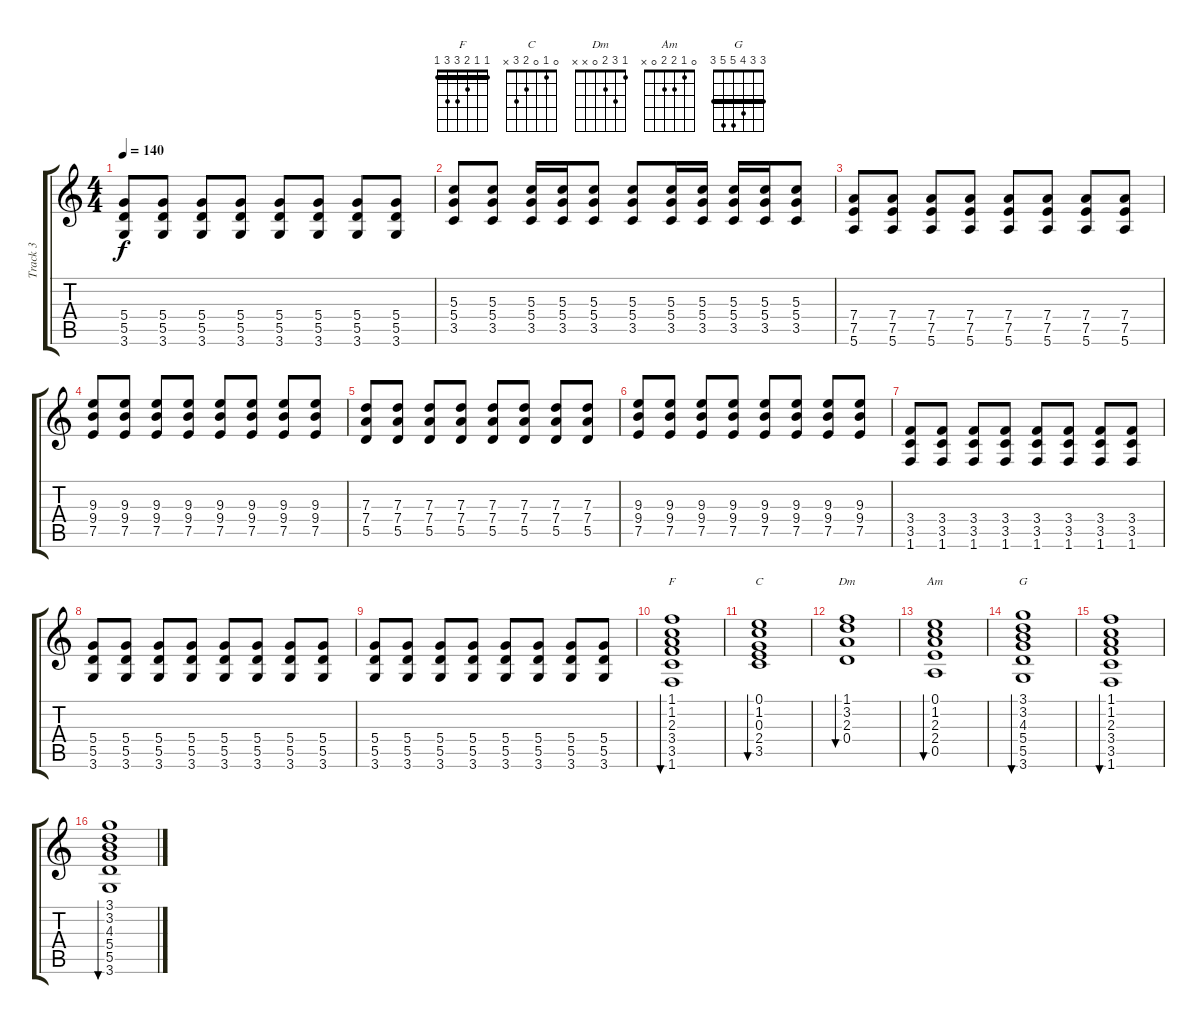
\track ("Track 3" "Track 3") {instrument acousticguitarsteel}
\staff {score tabs}
\tuning (E4 B3 G3 D3 A2 E2) {hide}
\chord ("F" 1 1 2 3 3 1) {barre 1}
\chord ("C" 0 1 0 2 3 x)
\chord ("Dm" 1 3 2 0 x x)
\chord ("Am" 0 1 2 2 0 x)
\chord ("G" 3 3 4 5 5 3) {barre 3}
\ts (4 4)
\tempo 140
\clef g2
\ks c
(5.4 5.5 3.6).8{dy f} (5.4 5.5 3.6).8 (5.4 5.5 3.6).8 (5.4 5.5 3.6).8 (5.4 5.5 3.6).8 (5.4 5.5 3.6).8 (5.4 5.5 3.6).8 (5.4 5.5 3.6).8 |
(5.3 5.4 3.5).8 (5.3 5.4 3.5).8 (5.3 5.4 3.5).16 (5.3 5.4 3.5).16 (5.3 5.4 3.5).8 (5.3 5.4 3.5).8 (5.3 5.4 3.5).16 (5.3 5.4 3.5).16 (5.3 5.4 3.5).16 (5.3 5.4 3.5).16 (5.3 5.4 3.5).8 |
(7.4 7.5 5.6).8 (7.4 7.5 5.6).8 (7.4 7.5 5.6).8 (7.4 7.5 5.6).8 (7.4 7.5 5.6).8 (7.4 7.5 5.6).8 (7.4 7.5 5.6).8 (7.4 7.5 5.6).8 |
(9.3 9.4 7.5).8 (9.3 9.4 7.5).8 (9.3 9.4 7.5).8 (9.3 9.4 7.5).8 (9.3 9.4 7.5).8 (9.3 9.4 7.5).8 (9.3 9.4 7.5).8 (9.3 9.4 7.5).8 |
(7.3 7.4 5.5).8 (7.3 7.4 5.5).8 (7.3 7.4 5.5).8 (7.3 7.4 5.5).8 (7.3 7.4 5.5).8 (7.3 7.4 5.5).8 (7.3 7.4 5.5).8 (7.3 7.4 5.5).8 |
(9.3 9.4 7.5).8 (9.3 9.4 7.5).8 (9.3 9.4 7.5).8 (9.3 9.4 7.5).8 (9.3 9.4 7.5).8 (9.3 9.4 7.5).8 (9.3 9.4 7.5).8 (9.3 9.4 7.5).8 |
(3.4 3.5 1.6).8 (3.4 3.5 1.6).8 (3.4 3.5 1.6).8 (3.4 3.5 1.6).8 (3.4 3.5 1.6).8 (3.4 3.5 1.6).8 (3.4 3.5 1.6).8 (3.4 3.5 1.6).8 |
(5.4 5.5 3.6).8 (5.4 5.5 3.6).8 (5.4 5.5 3.6).8 (5.4 5.5 3.6).8 (5.4 5.5 3.6).8 (5.4 5.5 3.6).8 (5.4 5.5 3.6).8 (5.4 5.5 3.6).8 |
(5.4 5.5 3.6).8 (5.4 5.5 3.6).8 (5.4 5.5 3.6).8 (5.4 5.5 3.6).8 (5.4 5.5 3.6).8 (5.4 5.5 3.6).8 (5.4 5.5 3.6).8 (5.4 5.5 3.6).8 |
(1.1 1.2 2.3 3.4 3.5 1.6).1{bu 60 ch "F"} |
(0.1 1.2 0.3 2.4 3.5).1{bu 60 ch "C"} |
(1.1 3.2 2.3 0.4).1{bu 60 ch "Dm"} |
(0.1 1.2 2.3 2.4 0.5).1{bu 60 ch "Am"} |
(3.1 3.2 4.3 5.4 5.5 3.6).1{bu 60 ch "G"} |
(1.1 1.2 2.3 3.4 3.5 1.6).1{bu 60} |
(3.1 3.2 4.3 5.4 5.5 3.6).1{bu 60}
